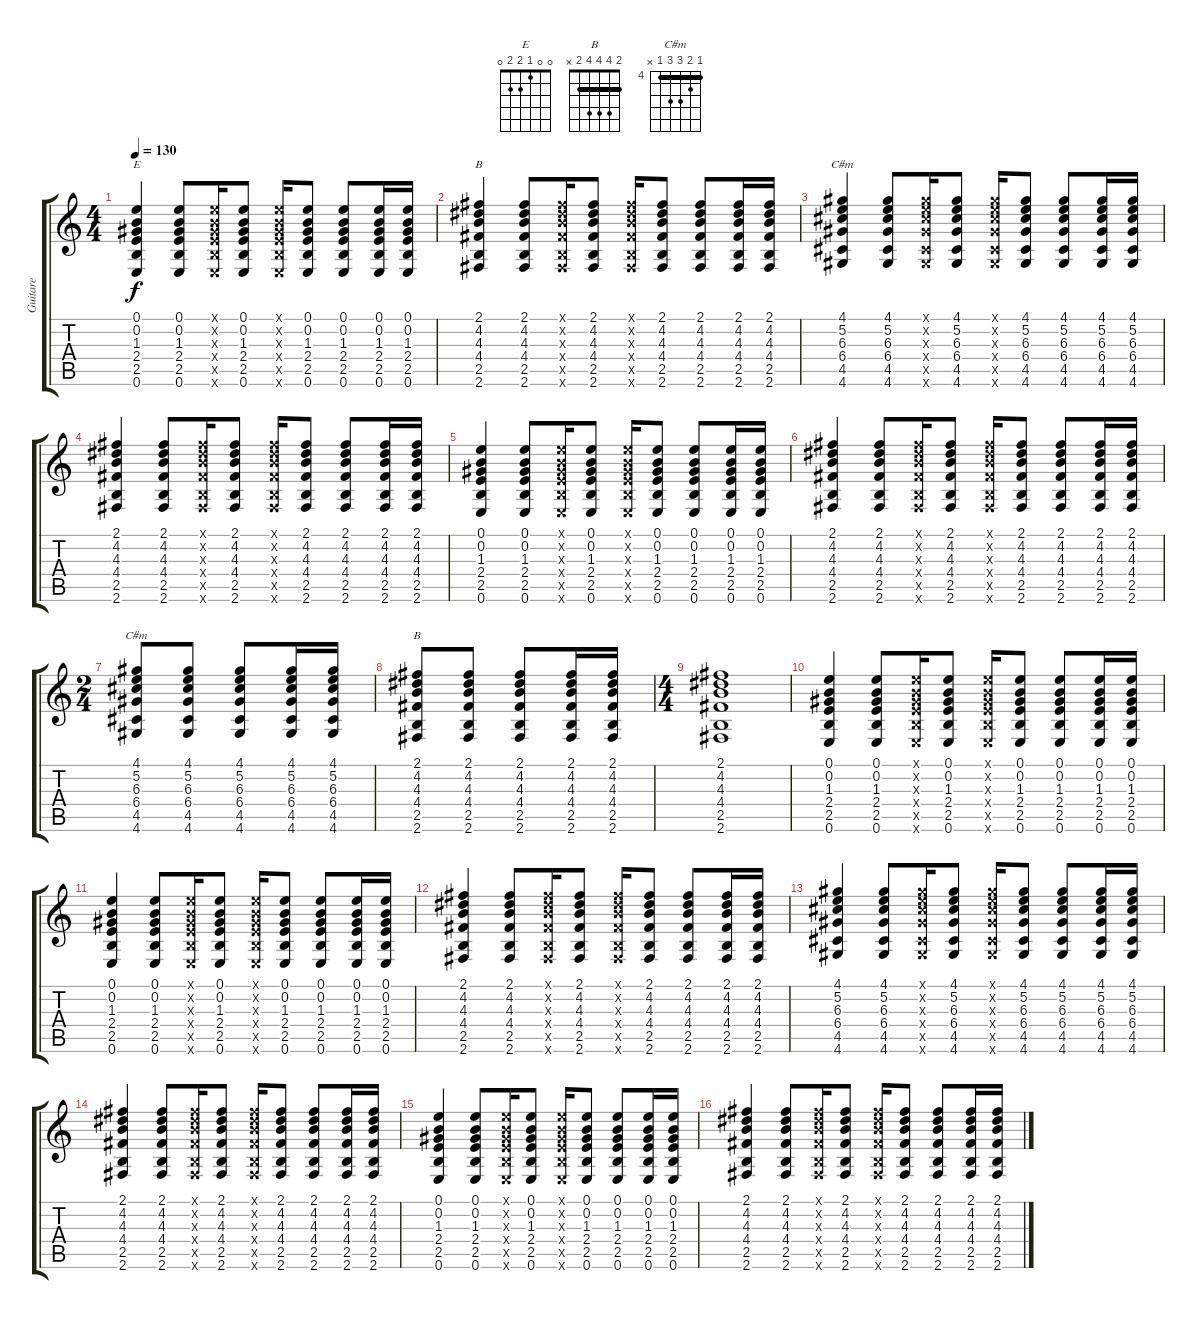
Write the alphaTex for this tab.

\track ("Guitare" "Guitare") {instrument acousticguitarsteel}
\staff {score tabs}
\tuning (E4 B3 G3 D3 A2 E2) {hide}
\chord ("E" 0 0 1 2 2 0)
\chord ("B" 2 4 4 4 2 2) {barre 2}
\chord ("C#m" 4 5 6 6 4 4) {firstfret 4 barre 4}
\chord ("C#m" 4 5 6 6 4 x) {firstfret 4 barre 4}
\chord ("B" 2 4 4 4 2 x) {barre 2}
\ts (4 4)
\tempo 130
\clef g2
\ks c
(0.1 0.2 1.3 2.4 2.5 0.6).4{ch "E" dy f} (0.1 0.2 1.3 2.4 2.5 0.6).8 (0.1{x} 0.2{x} 1.3{x} 2.4{x} 2.5{x} 0.6{x}).16 (0.1 0.2 1.3 2.4 2.5 0.6).8 (0.1{x} 0.2{x} 1.3{x} 2.4{x} 2.5{x} 0.6{x}).16 (0.1 0.2 1.3 2.4 2.5 0.6).8 (0.1 0.2 1.3 2.4 2.5 0.6).8 (0.1 0.2 1.3 2.4 2.5 0.6).16 (0.1 0.2 1.3 2.4 2.5 0.6).16 |
(2.1 4.2 4.3 4.4 2.5 2.6).4{ch "B"} (2.1 4.2 4.3 4.4 2.5 2.6).8 (2.1{x} 4.2{x} 4.3{x} 4.4{x} 2.5{x} 2.6{x}).16 (2.1 4.2 4.3 4.4 2.5 2.6).8 (2.1{x} 4.2{x} 4.3{x} 4.4{x} 2.5{x} 2.6{x}).16 (2.1 4.2 4.3 4.4 2.5 2.6).8 (2.1 4.2 4.3 4.4 2.5 2.6).8 (2.1 4.2 4.3 4.4 2.5 2.6).16 (2.1 4.2 4.3 4.4 2.5 2.6).16 |
(4.1 5.2 6.3 6.4 4.5 4.6).4{ch "C#m"} (4.1 5.2 6.3 6.4 4.5 4.6).8 (4.1{x} 5.2{x} 6.3{x} 6.4{x} 4.5{x} 4.6{x}).16 (4.1 5.2 6.3 6.4 4.5 4.6).8 (4.1{x} 5.2{x} 6.3{x} 6.4{x} 4.5{x} 4.6{x}).16 (4.1 5.2 6.3 6.4 4.5 4.6).8 (4.1 5.2 6.3 6.4 4.5 4.6).8 (4.1 5.2 6.3 6.4 4.5 4.6).16 (4.1 5.2 6.3 6.4 4.5 4.6).16 |
(2.1 4.2 4.3 4.4 2.5 2.6).4 (2.1 4.2 4.3 4.4 2.5 2.6).8 (2.1{x} 4.2{x} 4.3{x} 4.4{x} 2.5{x} 2.6{x}).16 (2.1 4.2 4.3 4.4 2.5 2.6).8 (2.1{x} 4.2{x} 4.3{x} 4.4{x} 2.5{x} 2.6{x}).16 (2.1 4.2 4.3 4.4 2.5 2.6).8 (2.1 4.2 4.3 4.4 2.5 2.6).8 (2.1 4.2 4.3 4.4 2.5 2.6).16 (2.1 4.2 4.3 4.4 2.5 2.6).16 |
(0.1 0.2 1.3 2.4 2.5 0.6).4 (0.1 0.2 1.3 2.4 2.5 0.6).8 (0.1{x} 0.2{x} 1.3{x} 2.4{x} 2.5{x} 0.6{x}).16 (0.1 0.2 1.3 2.4 2.5 0.6).8 (0.1{x} 0.2{x} 1.3{x} 2.4{x} 2.5{x} 0.6{x}).16 (0.1 0.2 1.3 2.4 2.5 0.6).8 (0.1 0.2 1.3 2.4 2.5 0.6).8 (0.1 0.2 1.3 2.4 2.5 0.6).16 (0.1 0.2 1.3 2.4 2.5 0.6).16 |
(2.1 4.2 4.3 4.4 2.5 2.6).4 (2.1 4.2 4.3 4.4 2.5 2.6).8 (2.1{x} 4.2{x} 4.3{x} 4.4{x} 2.5{x} 2.6{x}).16 (2.1 4.2 4.3 4.4 2.5 2.6).8 (2.1{x} 4.2{x} 4.3{x} 4.4{x} 2.5{x} 2.6{x}).16 (2.1 4.2 4.3 4.4 2.5 2.6).8 (2.1 4.2 4.3 4.4 2.5 2.6).8 (2.1 4.2 4.3 4.4 2.5 2.6).16 (2.1 4.2 4.3 4.4 2.5 2.6).16 |
\ts (2 4)
(4.1 5.2 6.3 6.4 4.5 4.6).8{ch "C#m"} (4.1 5.2 6.3 6.4 4.5 4.6).8 (4.1 5.2 6.3 6.4 4.5 4.6).8 (4.1 5.2 6.3 6.4 4.5 4.6).16 (4.1 5.2 6.3 6.4 4.5 4.6).16 |
(2.1 4.2 4.3 4.4 2.5 2.6).8{ch "B"} (2.1 4.2 4.3 4.4 2.5 2.6).8 (2.1 4.2 4.3 4.4 2.5 2.6).8 (2.1 4.2 4.3 4.4 2.5 2.6).16 (2.1 4.2 4.3 4.4 2.5 2.6).16 |
\ts (4 4)
(2.1 4.2 4.3 4.4 2.5 2.6).1 |
(0.1 0.2 1.3 2.4 2.5 0.6).4 (0.1 0.2 1.3 2.4 2.5 0.6).8 (0.1{x} 0.2{x} 1.3{x} 2.4{x} 2.5{x} 0.6{x}).16 (0.1 0.2 1.3 2.4 2.5 0.6).8 (0.1{x} 0.2{x} 1.3{x} 2.4{x} 2.5{x} 0.6{x}).16 (0.1 0.2 1.3 2.4 2.5 0.6).8 (0.1 0.2 1.3 2.4 2.5 0.6).8 (0.1 0.2 1.3 2.4 2.5 0.6).16 (0.1 0.2 1.3 2.4 2.5 0.6).16 |
(0.1 0.2 1.3 2.4 2.5 0.6).4 (0.1 0.2 1.3 2.4 2.5 0.6).8 (0.1{x} 0.2{x} 1.3{x} 2.4{x} 2.5{x} 0.6{x}).16 (0.1 0.2 1.3 2.4 2.5 0.6).8 (0.1{x} 0.2{x} 1.3{x} 2.4{x} 2.5{x} 0.6{x}).16 (0.1 0.2 1.3 2.4 2.5 0.6).8 (0.1 0.2 1.3 2.4 2.5 0.6).8 (0.1 0.2 1.3 2.4 2.5 0.6).16 (0.1 0.2 1.3 2.4 2.5 0.6).16 |
(2.1 4.2 4.3 4.4 2.5 2.6).4 (2.1 4.2 4.3 4.4 2.5 2.6).8 (2.1{x} 4.2{x} 4.3{x} 4.4{x} 2.5{x} 2.6{x}).16 (2.1 4.2 4.3 4.4 2.5 2.6).8 (2.1{x} 4.2{x} 4.3{x} 4.4{x} 2.5{x} 2.6{x}).16 (2.1 4.2 4.3 4.4 2.5 2.6).8 (2.1 4.2 4.3 4.4 2.5 2.6).8 (2.1 4.2 4.3 4.4 2.5 2.6).16 (2.1 4.2 4.3 4.4 2.5 2.6).16 |
(4.1 5.2 6.3 6.4 4.5 4.6).4 (4.1 5.2 6.3 6.4 4.5 4.6).8 (4.1{x} 5.2{x} 6.3{x} 6.4{x} 4.5{x} 4.6{x}).16 (4.1 5.2 6.3 6.4 4.5 4.6).8 (4.1{x} 5.2{x} 6.3{x} 6.4{x} 4.5{x} 4.6{x}).16 (4.1 5.2 6.3 6.4 4.5 4.6).8 (4.1 5.2 6.3 6.4 4.5 4.6).8 (4.1 5.2 6.3 6.4 4.5 4.6).16 (4.1 5.2 6.3 6.4 4.5 4.6).16 |
(2.1 4.2 4.3 4.4 2.5 2.6).4 (2.1 4.2 4.3 4.4 2.5 2.6).8 (2.1{x} 4.2{x} 4.3{x} 4.4{x} 2.5{x} 2.6{x}).16 (2.1 4.2 4.3 4.4 2.5 2.6).8 (2.1{x} 4.2{x} 4.3{x} 4.4{x} 2.5{x} 2.6{x}).16 (2.1 4.2 4.3 4.4 2.5 2.6).8 (2.1 4.2 4.3 4.4 2.5 2.6).8 (2.1 4.2 4.3 4.4 2.5 2.6).16 (2.1 4.2 4.3 4.4 2.5 2.6).16 |
(0.1 0.2 1.3 2.4 2.5 0.6).4 (0.1 0.2 1.3 2.4 2.5 0.6).8 (0.1{x} 0.2{x} 1.3{x} 2.4{x} 2.5{x} 0.6{x}).16 (0.1 0.2 1.3 2.4 2.5 0.6).8 (0.1{x} 0.2{x} 1.3{x} 2.4{x} 2.5{x} 0.6{x}).16 (0.1 0.2 1.3 2.4 2.5 0.6).8 (0.1 0.2 1.3 2.4 2.5 0.6).8 (0.1 0.2 1.3 2.4 2.5 0.6).16 (0.1 0.2 1.3 2.4 2.5 0.6).16 |
(2.1 4.2 4.3 4.4 2.5 2.6).4 (2.1 4.2 4.3 4.4 2.5 2.6).8 (2.1{x} 4.2{x} 4.3{x} 4.4{x} 2.5{x} 2.6{x}).16 (2.1 4.2 4.3 4.4 2.5 2.6).8 (2.1{x} 4.2{x} 4.3{x} 4.4{x} 2.5{x} 2.6{x}).16 (2.1 4.2 4.3 4.4 2.5 2.6).8 (2.1 4.2 4.3 4.4 2.5 2.6).8 (2.1 4.2 4.3 4.4 2.5 2.6).16 (2.1 4.2 4.3 4.4 2.5 2.6).16
